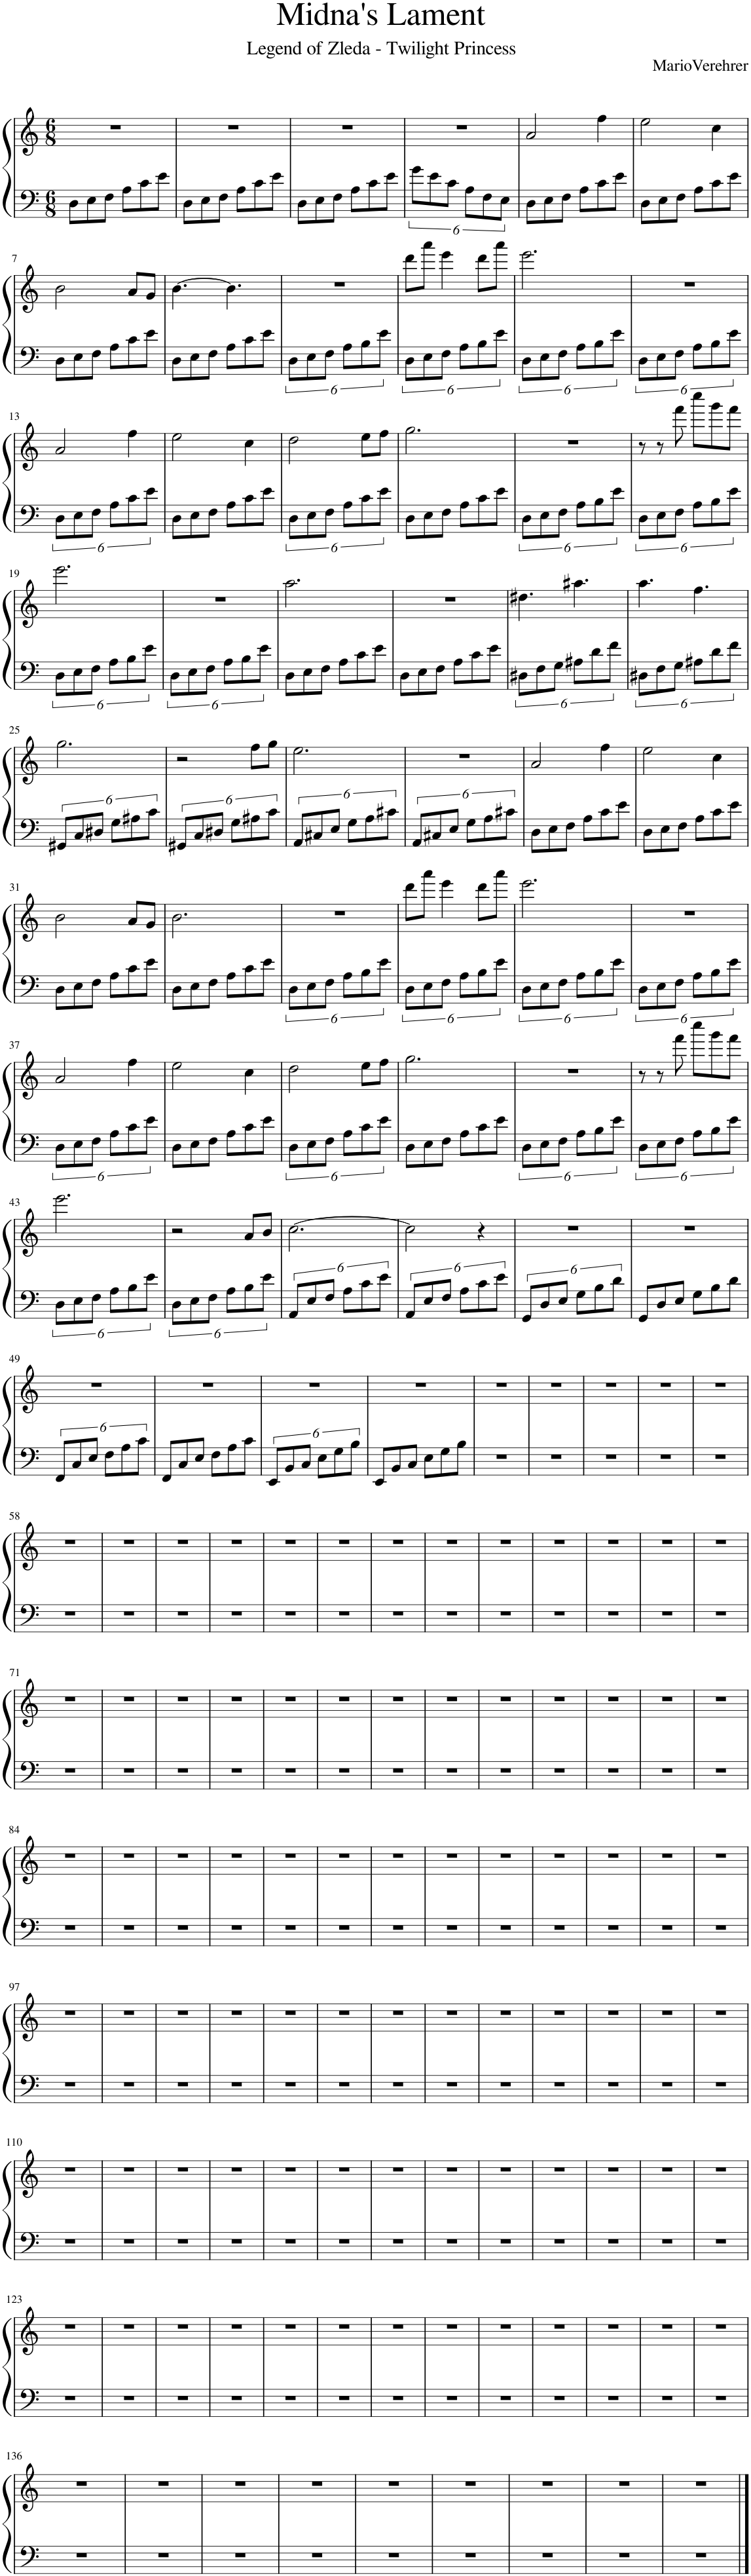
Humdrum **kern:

**kern	**kern
*part1	*part1
*staff2	*staff1
*I"Piano	*
*I'Pno.	*
*clefF4	*clefG2
*k[]	*k[]
*M6/8	*M6/8
=1	=1
8D\L	2.r
8E\	.
8F\J	.
8A\L	.
8c\	.
8e\J	.
=2	=2
8D\L	2.r
8E\	.
8F\J	.
8A\L	.
8c\	.
8e\J	.
=3	=3
8D\L	2.r
8E\	.
8F\J	.
8A\L	.
8c\	.
8e\J	.
=4	=4
8g\L	2.r
8e\	.
8c\J	.
8A\L	.
8F\	.
8E\J	.
=5	=5
8D\L	2a/
8E\	.
8F\J	.
8A\L	.
8c\	4ff\
8e\J	.
=6	=6
8D\L	2ee\
8E\	.
8F\J	.
8A\L	.
8c\	4cc\
8e\J	.
!!LO:LB:g=z
=7	=7
8D\L	2b\
8E\	.
8F\J	.
8A\L	.
8c\	8a/L
8e\J	8g/J
=8	=8
8D\L	[4.b\
8E\	.
8F\J	.
8A\L	4.b\]
8c\	.
8e\J	.
=9	=9
8D\L	2.r
8E\	.
8F\J	.
8A\L	.
8B\	.
8e\J	.
=10	=10
8D\L	8ddd\L
8E\	8aaa\J
8F\J	4eee\
8A\L	.
8B\	8ddd\L
8e\J	8aaa\J
=11	=11
8D\L	2.eee\
8E\	.
8F\J	.
8A\L	.
8B\	.
8e\J	.
=12	=12
8D\L	2.r
8E\	.
8F\J	.
8A\L	.
8B\	.
8e\J	.
!!LO:LB:g=z
=13	=13
8D\L	2a/
8E\	.
8F\J	.
8A\L	.
8c\	4ff\
8e\J	.
=14	=14
8D\L	2ee\
8E\	.
8F\J	.
8A\L	.
8c\	4cc\
8e\J	.
=15	=15
8D\L	2dd\
8E\	.
8F\J	.
8A\L	.
8c\	8ee\L
8e\J	8ff\J
=16	=16
8D\L	2.gg\
8E\	.
8F\J	.
8A\L	.
8c\	.
8e\J	.
=17	=17
8D\L	2.r
8E\	.
8F\J	.
8A\L	.
8B\	.
8e\J	.
=18	=18
8D\L	8r
8E\	8r
8F\J	8fff\
8A\L	8cccc\L
8B\	8ggg\
8e\J	8fff\J
!!LO:LB:g=z
=19	=19
8D\L	2.eee\
8E\	.
8F\J	.
8A\L	.
8B\	.
8e\J	.
=20	=20
8D\L	2.r
8E\	.
8F\J	.
8A\L	.
8B\	.
8e\J	.
=21	=21
8D\L	2.aa\
8E\	.
8F\J	.
8A\L	.
8c\	.
8e\J	.
=22	=22
8D\L	2.r
8E\	.
8F\J	.
8A\L	.
8c\	.
8e\J	.
=23	=23
8D#X\L	4.dd#X\
8F\	.
8G\J	.
8A#X\L	4.aa#X\
8d\	.
8f\J	.
=24	=24
8D#X\L	4.aa\
8F\	.
8G\J	.
8A#X\L	4.ff\
8d\	.
8f\J	.
!!LO:LB:g=z
=25	=25
8GG#X/L	2.gg\
8C/	.
8D#X/J	.
8G\L	.
8A#X\	.
8c\J	.
=26	=26
8GG#X/L	2r
8C/	.
8D#X/J	.
8G\L	.
8A#X\	8ff\L
8c\J	8gg\J
=27	=27
8AA/L	2.ee\
8C#X/	.
8E/J	.
8G\L	.
8A\	.
8c#X\J	.
=28	=28
8AA/L	2.r
8C#X/	.
8E/J	.
8G\L	.
8A\	.
8c#X\J	.
=29	=29
8D\L	2a/
8E\	.
8F\J	.
8A\L	.
8c\	4ff\
8e\J	.
=30	=30
8D\L	2ee\
8E\	.
8F\J	.
8A\L	.
8c\	4cc\
8e\J	.
!!LO:LB:g=z
=31	=31
8D\L	2b\
8E\	.
8F\J	.
8A\L	.
8c\	8a/L
8e\J	8g/J
=32	=32
8D\L	2.b\
8E\	.
8F\J	.
8A\L	.
8c\	.
8e\J	.
=33	=33
8D\L	2.r
8E\	.
8F\J	.
8A\L	.
8B\	.
8e\J	.
=34	=34
8D\L	8ddd\L
8E\	8aaa\J
8F\J	4eee\
8A\L	.
8B\	8ddd\L
8e\J	8aaa\J
=35	=35
8D\L	2.eee\
8E\	.
8F\J	.
8A\L	.
8B\	.
8e\J	.
=36	=36
8D\L	2.r
8E\	.
8F\J	.
8A\L	.
8B\	.
8e\J	.
!!LO:LB:g=z
=37	=37
8D\L	2a/
8E\	.
8F\J	.
8A\L	.
8c\	4ff\
8e\J	.
=38	=38
8D\L	2ee\
8E\	.
8F\J	.
8A\L	.
8c\	4cc\
8e\J	.
=39	=39
8D\L	2dd\
8E\	.
8F\J	.
8A\L	.
8c\	8ee\L
8e\J	8ff\J
=40	=40
8D\L	2.gg\
8E\	.
8F\J	.
8A\L	.
8c\	.
8e\J	.
=41	=41
8D\L	2.r
8E\	.
8F\J	.
8A\L	.
8B\	.
8e\J	.
=42	=42
8D\L	8r
8E\	8r
8F\J	8fff\
8A\L	8cccc\L
8B\	8ggg\
8e\J	8fff\J
!!LO:LB:g=z
=43	=43
8D\L	2.eee\
8E\	.
8F\J	.
8A\L	.
8B\	.
8e\J	.
=44	=44
8D\L	2r
8E\	.
8F\J	.
8A\L	.
8B\	8a/L
8e\J	8b/J
=45	=45
8AA/L	[2.cc\
8E/	.
8F/J	.
8A\L	.
8c\	.
8e\J	.
=46	=46
8AA/L	2cc\]
8E/	.
8F/J	.
8A\L	.
8c\	4r
8e\J	.
=47	=47
8GG/L	2.r
8D/	.
8E/J	.
8G\L	.
8B\	.
8d\J	.
=48	=48
8GG/L	2.r
8D/	.
8E/J	.
8G\L	.
8B\	.
8d\J	.
!!LO:LB:g=z
=49	=49
8FF/L	2.r
8C/	.
8E/J	.
8F\L	.
8A\	.
8c\J	.
=50	=50
8FF/L	2.r
8C/	.
8E/J	.
8F\L	.
8A\	.
8c\J	.
=51	=51
8EE/L	2.r
8BB/	.
8C/J	.
8E\L	.
8G\	.
8B\J	.
=52	=52
8EE/L	2.r
8BB/	.
8C/J	.
8E\L	.
8G\	.
8B\J	.
=53	=53
2.r	2.r
=54	=54
2.r	2.r
=55	=55
2.r	2.r
=56	=56
2.r	2.r
=57	=57
2.r	2.r
!!LO:LB:g=z
=58	=58
2.r	2.r
=59	=59
2.r	2.r
=60	=60
2.r	2.r
=61	=61
2.r	2.r
=62	=62
2.r	2.r
=63	=63
2.r	2.r
=64	=64
2.r	2.r
=65	=65
2.r	2.r
=66	=66
2.r	2.r
=67	=67
2.r	2.r
=68	=68
2.r	2.r
=69	=69
2.r	2.r
=70	=70
2.r	2.r
!!LO:LB:g=z
=71	=71
2.r	2.r
=72	=72
2.r	2.r
=73	=73
2.r	2.r
=74	=74
2.r	2.r
=75	=75
2.r	2.r
=76	=76
2.r	2.r
=77	=77
2.r	2.r
=78	=78
2.r	2.r
=79	=79
2.r	2.r
=80	=80
2.r	2.r
=81	=81
2.r	2.r
=82	=82
2.r	2.r
=83	=83
2.r	2.r
!!LO:LB:g=z
=84	=84
2.r	2.r
=85	=85
2.r	2.r
=86	=86
2.r	2.r
=87	=87
2.r	2.r
=88	=88
2.r	2.r
=89	=89
2.r	2.r
=90	=90
2.r	2.r
=91	=91
2.r	2.r
=92	=92
2.r	2.r
=93	=93
2.r	2.r
=94	=94
2.r	2.r
=95	=95
2.r	2.r
=96	=96
2.r	2.r
!!LO:LB:g=z
=97	=97
2.r	2.r
=98	=98
2.r	2.r
=99	=99
2.r	2.r
=100	=100
2.r	2.r
=101	=101
2.r	2.r
=102	=102
2.r	2.r
=103	=103
2.r	2.r
=104	=104
2.r	2.r
=105	=105
2.r	2.r
=106	=106
2.r	2.r
=107	=107
2.r	2.r
=108	=108
2.r	2.r
=109	=109
2.r	2.r
!!LO:LB:g=z
=110	=110
2.r	2.r
=111	=111
2.r	2.r
=112	=112
2.r	2.r
=113	=113
2.r	2.r
=114	=114
2.r	2.r
=115	=115
2.r	2.r
=116	=116
2.r	2.r
=117	=117
2.r	2.r
=118	=118
2.r	2.r
=119	=119
2.r	2.r
=120	=120
2.r	2.r
=121	=121
2.r	2.r
=122	=122
2.r	2.r
!!LO:LB:g=z
=123	=123
2.r	2.r
=124	=124
2.r	2.r
=125	=125
2.r	2.r
=126	=126
2.r	2.r
=127	=127
2.r	2.r
=128	=128
2.r	2.r
=129	=129
2.r	2.r
=130	=130
2.r	2.r
=131	=131
2.r	2.r
=132	=132
2.r	2.r
=133	=133
2.r	2.r
=134	=134
2.r	2.r
=135	=135
2.r	2.r
!!LO:LB:g=z
=136	=136
2.r	2.r
=137	=137
2.r	2.r
=138	=138
2.r	2.r
=139	=139
2.r	2.r
=140	=140
2.r	2.r
=141	=141
2.r	2.r
=142	=142
2.r	2.r
=143	=143
2.r	2.r
=144	=144
2.r	2.r
==	==
*-	*-
